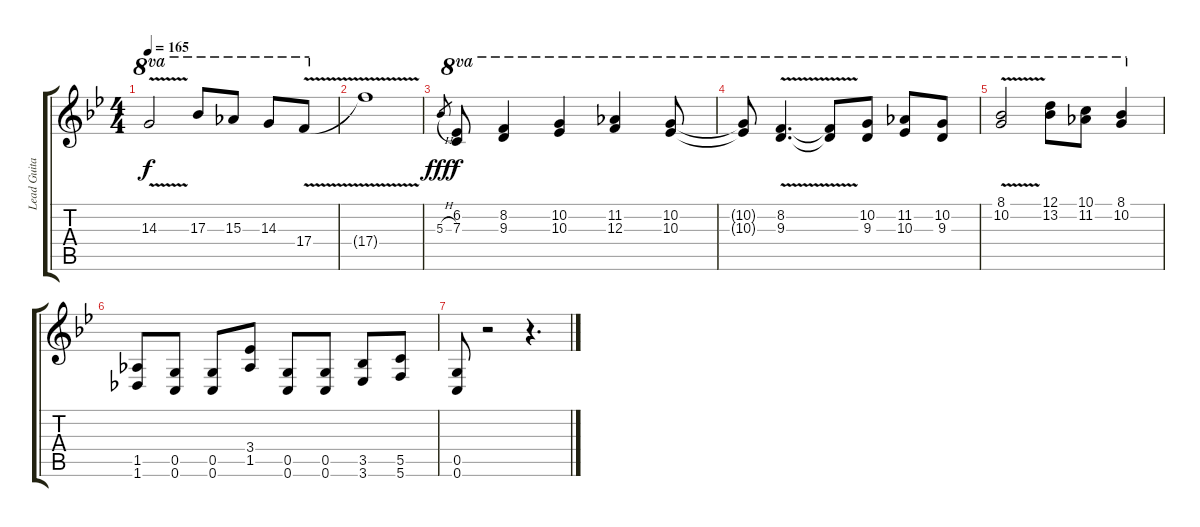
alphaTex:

\track ("Lead Guitar" "Lead Guita") {instrument distortionguitar}
\staff {score tabs}
\tuning (D4 A3 F3 C3 G2 C2) {hide}
\ts (4 4)
\tempo 165
\clef g2
\ks bb
14.3{v}.2{ot 8va dy f} 17.3.8{ot 8va} 15.3.8{ot 8va} 14.3.8{ot 8va} 17.4{v}.8{ot 8va} |
17.4{v t}.1 |
5.3{h}.8{gr dy fff} (6.2 7.3).8{ot 8va dy f} (8.2 9.3).4{ot 8va} (10.2 10.3).4{ot 8va} (11.2 12.3).4{ot 8va} (10.2 10.3).8{ot 8va} |
(10.2{t} 10.3{t}).8{ot 8va} (8.2 9.3{v}).4{d ot 8va} (8.2{t} 9.3{t}).8{ot 8va} (10.2 9.3).8{ot 8va} (11.2 10.3).8{ot 8va} (10.2 9.3).8{ot 8va} |
(8.1 10.2{v}).2{ot 8va} (12.1 13.2).8{ot 8va} (10.1 11.2).8{ot 8va} (8.1 10.2).4{ot 8va} |
(1.5 1.6).8 (0.5 0.6).8 (0.5 0.6).8 (3.4 1.5).8 (0.5 0.6).8 (0.5 0.6).8 (3.5 3.6).8 (5.5 5.6).8 |
(0.5 0.6).8 r.2 r.4{d}
